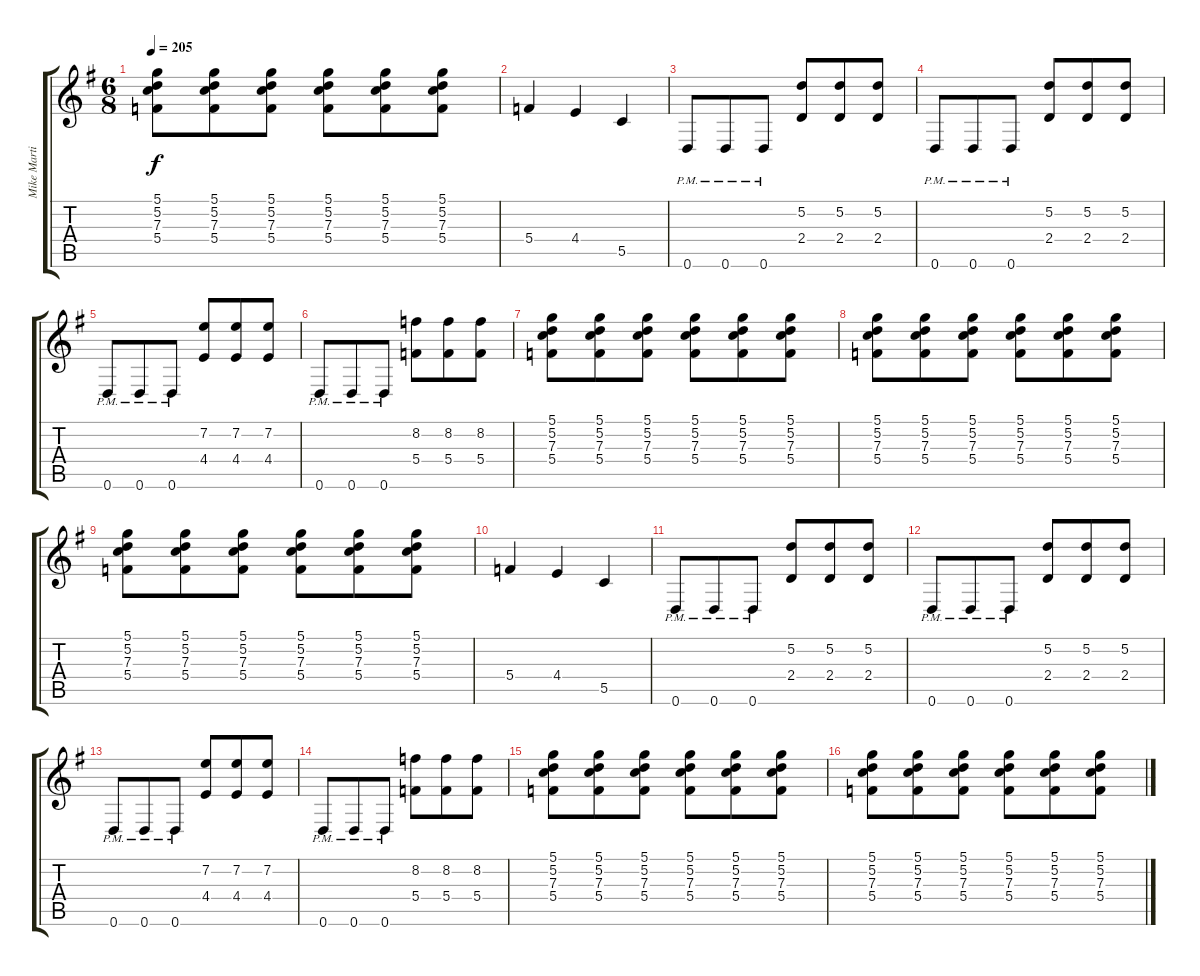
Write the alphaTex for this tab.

\track ("Mike Martin" "Mike Marti") {instrument distortionguitar}
\staff {score tabs}
\tuning (D4 A3 F3 C3 G2 D2) {hide}
\ts (6 8)
\tempo 205
\clef g2
\ks g
(5.1 5.2 7.3 5.4).8{dy f} (5.1 5.2 7.3 5.4).8 (5.1 5.2 7.3 5.4).8 (5.1 5.2 7.3 5.4).8 (5.1 5.2 7.3 5.4).8 (5.1 5.2 7.3 5.4).8 |
5.4.4 4.4.4 5.5.4 |
0.6{pm}.8 0.6{pm}.8 0.6{pm}.8 (5.2 2.4).8 (5.2 2.4).8 (5.2 2.4).8 |
0.6{pm}.8 0.6{pm}.8 0.6{pm}.8 (5.2 2.4).8 (5.2 2.4).8 (5.2 2.4).8 |
0.6{pm}.8 0.6{pm}.8 0.6{pm}.8 (7.2 4.4).8 (7.2 4.4).8 (7.2 4.4).8 |
0.6{pm}.8 0.6{pm}.8 0.6{pm}.8 (8.2 5.4).8 (8.2 5.4).8 (8.2 5.4).8 |
(5.1 5.2 7.3 5.4).8 (5.1 5.2 7.3 5.4).8 (5.1 5.2 7.3 5.4).8 (5.1 5.2 7.3 5.4).8 (5.1 5.2 7.3 5.4).8 (5.1 5.2 7.3 5.4).8 |
(5.1 5.2 7.3 5.4).8 (5.1 5.2 7.3 5.4).8 (5.1 5.2 7.3 5.4).8 (5.1 5.2 7.3 5.4).8 (5.1 5.2 7.3 5.4).8 (5.1 5.2 7.3 5.4).8 |
(5.1 5.2 7.3 5.4).8 (5.1 5.2 7.3 5.4).8 (5.1 5.2 7.3 5.4).8 (5.1 5.2 7.3 5.4).8 (5.1 5.2 7.3 5.4).8 (5.1 5.2 7.3 5.4).8 |
5.4.4 4.4.4 5.5.4 |
0.6{pm}.8 0.6{pm}.8 0.6{pm}.8 (5.2 2.4).8 (5.2 2.4).8 (5.2 2.4).8 |
0.6{pm}.8 0.6{pm}.8 0.6{pm}.8 (5.2 2.4).8 (5.2 2.4).8 (5.2 2.4).8 |
0.6{pm}.8 0.6{pm}.8 0.6{pm}.8 (7.2 4.4).8 (7.2 4.4).8 (7.2 4.4).8 |
0.6{pm}.8 0.6{pm}.8 0.6{pm}.8 (8.2 5.4).8 (8.2 5.4).8 (8.2 5.4).8 |
(5.1 5.2 7.3 5.4).8 (5.1 5.2 7.3 5.4).8 (5.1 5.2 7.3 5.4).8 (5.1 5.2 7.3 5.4).8 (5.1 5.2 7.3 5.4).8 (5.1 5.2 7.3 5.4).8 |
(5.1 5.2 7.3 5.4).8 (5.1 5.2 7.3 5.4).8 (5.1 5.2 7.3 5.4).8 (5.1 5.2 7.3 5.4).8 (5.1 5.2 7.3 5.4).8 (5.1 5.2 7.3 5.4).8
